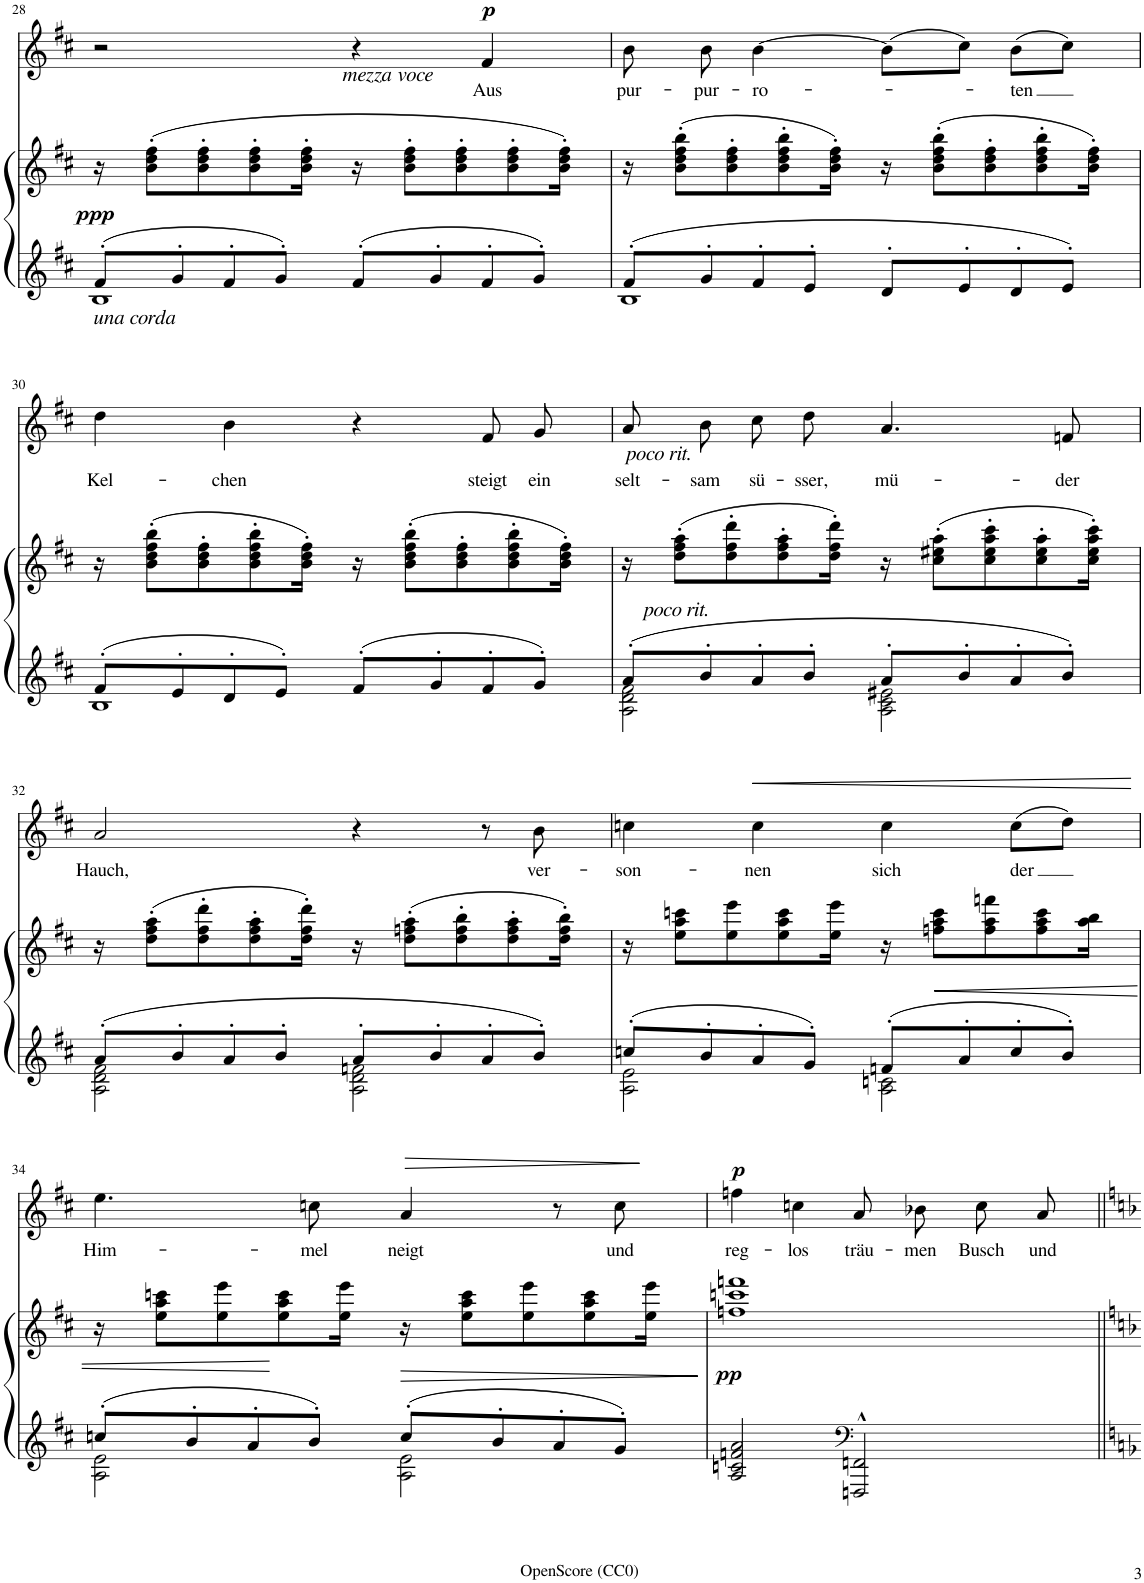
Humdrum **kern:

**kern	**kern	**dynam	**kern	**text	**dynam
*part2	*part2	*part2	*part1	*part1	*part1
*staff3	*staff2	*staff2/3	*staff1	*staff1	*staff1
*I"Piano	*	*	*I"Gesang Voice	*	*
*I'Pno	*	*	*	*	*
!!LO:PB:g=z
*clefG2	*clefG2	*	*clefG2	*	*
*k[f#c#]	*k[f#c#]	*	*k[f#c#]	*	*
*M4/4	*M4/4	*	*M4/4	*	*
*met(c)	*met(c)	*	*met(c)	*	*
=28	=28	=28	=28	=28	=28
*^	*	*	*	*	*
!LO:TX:b:i:t=una corda	!	!	!	!	!	!
!	!	!	!LO:DY:b	!	!	!
8f#'/L	1B	16r	ppp	2r	.	.
.	.	(8b\' 8dd\' 8ff#\'L	.	.	.	.
8g'/	.	.	.	.	.	.
.	.	8b\' 8dd\' 8ff#\'	.	.	.	.
8f#'/	.	.	.	.	.	.
.	.	8b\' 8dd\' 8ff#\'	.	.	.	.
8g'/J	.	.	.	.	.	.
.	.	16b\' 16dd\' 16ff#\'Jk	.	.	.	.
!	!	!	!	!LO:TX:b:i:t=mezza voce	!	!
8f#'/L	.	16r	.	4r	.	.
.	.	8b\' 8dd\' 8ff#\'L	.	.	.	.
8g'/	.	.	.	.	.	.
.	.	8b\' 8dd\' 8ff#\'	.	.	.	.
!	!	!	!	!	!LO:LY:b	!LO:DY:a
8f#'/	.	.	.	4f#/	Aus	p
.	.	8b\' 8dd\' 8ff#\'	.	.	.	.
8g'/J	.	.	.	.	.	.
.	.	16b\' 16dd\' 16ff#\'Jk)	.	.	.	.
=29	=29	=29	=29	=29	=29	=29
!	!	!	!	!	!LO:LY:b	!
8f#'/L	1B	16r	.	8b\	pur-	.
.	.	(8b\' 8dd\' 8ff#\' 8bb\'L	.	.	.	.
!	!	!	!	!	!LO:LY:b	!
8g'/	.	.	.	8b\	-pur-	.
.	.	8b\' 8dd\' 8ff#\'	.	.	.	.
!	!	!	!	!	!LO:LY:b	!
8f#'/	.	.	.	[4b\	-ro-	.
.	.	8b\' 8dd\' 8ff#\' 8bb\'	.	.	.	.
8e'/J	.	.	.	.	.	.
.	.	16b\' 16dd\' 16ff#\'Jk)	.	.	.	.
8d'/L	.	16r	.	(8b\L]	.	.
.	.	(8b\' 8dd\' 8ff#\' 8bb\'L	.	.	.	.
8e'/	.	.	.	8cc#\J)	.	.
.	.	8b\' 8dd\' 8ff#\'	.	.	.	.
!	!	!	!	!	!LO:LY:b	!
8d'/	.	.	.	(8b\L	-ten	.
.	.	8b\' 8dd\' 8ff#\' 8bb\'	.	.	.	.
8e'/J	.	.	.	8cc#\J)	.	.
.	.	16b\' 16dd\' 16ff#\'Jk)	.	.	.	.
!!LO:LB:g=z
=30	=30	=30	=30	=30	=30	=30
!	!	!	!	!	!LO:LY:b	!
8f#'/L	1B	16r	.	4dd\	Kel-	.
.	.	(8b\' 8dd\' 8ff#\' 8bb\'L	.	.	.	.
8e'/	.	.	.	.	.	.
.	.	8b\' 8dd\' 8ff#\'	.	.	.	.
!	!	!	!	!	!LO:LY:b	!
8d'/	.	.	.	4b\	-chen	.
.	.	8b\' 8dd\' 8ff#\' 8bb\'	.	.	.	.
8e'/J	.	.	.	.	.	.
.	.	16b\' 16dd\' 16ff#\'Jk)	.	.	.	.
8f#'/L	.	16r	.	4r	.	.
.	.	(8b\' 8dd\' 8ff#\' 8bb\'L	.	.	.	.
8g'/	.	.	.	.	.	.
.	.	8b\' 8dd\' 8ff#\'	.	.	.	.
!	!	!	!	!	!LO:LY:b	!
8f#'/	.	.	.	8f#/	steigt	.
.	.	8b\' 8dd\' 8ff#\' 8bb\'	.	.	.	.
!	!	!	!	!	!LO:LY:b	!
8g'/J	.	.	.	8g/	ein	.
.	.	16b\' 16dd\' 16ff#\'Jk)	.	.	.	.
=31	=31	=31	=31	=31	=31	=31
!	!	!	!	!LO:TX:b:i:t=poco rit.	!	!
!	!	!	!	!	!LO:LY:b	!
8a'/L	2A\ 2d\ 2f#\	16r	.	8a/	selt-	.
!	!	!LO:TX:b:i:t=poco rit.	!	!	!	!
.	.	(8dd\' 8ff#\' 8aa\'L	.	.	.	.
!	!	!	!	!	!LO:LY:b	!
8b'/	.	.	.	8b\	-sam	.
.	.	8dd\' 8ff#\' 8ddd\'	.	.	.	.
!	!	!	!	!	!LO:LY:b	!
8a'/	.	.	.	8cc#\	sü-	.
.	.	8dd\' 8ff#\' 8aa\'	.	.	.	.
!	!	!	!	!	!LO:LY:b	!
8b'/J	.	.	.	8dd\	-sser,	.
.	.	16dd\' 16ff#\' 16ddd\'Jk)	.	.	.	.
!	!	!	!	!	!LO:LY:b	!
8a'/L	2A\ 2c#\ 2e#X\	16r	.	4.a/	mü-	.
.	.	(8cc#\' 8ee#X\' 8aa\'L	.	.	.	.
8b'/	.	.	.	.	.	.
.	.	8cc#\' 8ee#\' 8aa\' 8ccc#\'	.	.	.	.
8a'/	.	.	.	.	.	.
.	.	8cc#\' 8ee#\' 8aa\'	.	.	.	.
!	!	!	!	!	!LO:LY:b	!
8b'/J	.	.	.	8fn/	-der	.
.	.	16cc#\' 16ee#\' 16aa\' 16ccc#\'Jk)	.	.	.	.
!!LO:LB:g=z
=32	=32	=32	=32	=32	=32	=32
!	!	!	!	!	!LO:LY:b	!
8a'/L	2A\ 2d\ 2f#\	16r	.	2a/	Hauch,	.
.	.	(8dd\' 8ff#\' 8aa\'L	.	.	.	.
8b'/	.	.	.	.	.	.
.	.	8dd\' 8ff#\' 8ddd\'	.	.	.	.
8a'/	.	.	.	.	.	.
.	.	8dd\' 8ff#\' 8aa\'	.	.	.	.
8b'/J	.	.	.	.	.	.
.	.	16dd\' 16ff#\' 16ddd\'Jk)	.	.	.	.
8a'/L	2A\ 2d\ 2fn\	16r	.	4r	.	.
.	.	(8dd\' 8ffn\' 8aa\'L	.	.	.	.
8b'/	.	.	.	.	.	.
.	.	8dd\' 8ff\' 8bb\'	.	.	.	.
8a'/	.	.	.	8r	.	.
.	.	8dd\' 8ff\' 8aa\'	.	.	.	.
!	!	!	!	!	!LO:LY:b	!
8b'/J	.	.	.	8b\	ver-	.
.	.	16dd\' 16ff\' 16bb\'Jk)	.	.	.	.
=33	=33	=33	=33	=33	=33	=33
!	!	!	!	!	!LO:LY:b	!
8ccn'/L	2A\ 2e\	16r	.	4ccn\	-son-	.
.	.	8ee\ 8aa\ 8cccn\L	.	.	.	.
8b'/	.	.	.	.	.	.
.	.	8ee\ 8eee\	.	.	.	.
!	!	!	!	!	!LO:LY:b	!LO:HP:b
8a'/	.	.	.	4cc\	-nen	<
.	.	8ee\ 8aa\ 8ccc\	.	.	.	.
8g'/J	.	.	.	.	.	.
.	.	16ee\ 16eee\Jk	.	.	.	.
!	!	!	!	!	!LO:LY:b	!
8fn'/L	2A\ 2cn\	16r	.	4cc\	sich	.
!	!	!	!LO:HP:b	!	!	!
.	.	8ffn\ 8aa\ 8ccc\L	<	.	.	.
8a'/	.	.	.	.	.	.
.	.	8ff\ 8aa\ 8fffn\	.	.	.	.
!	!	!	!	!	!LO:LY:b	!
8cc'/	.	.	.	(8cc\L	der	.
.	.	8ff\ 8aa\ 8ccc\	.	.	.	.
8b'/J	.	.	.	8dd\J)	.	.
.	.	16aa\ 16bb\Jk	.	.	.	.
*v	*v	*	*	*	*	*
.	.	.	.	.	[
!!LO:LB:g=z
=34	=34	=34	=34	=34	=34
*^	*	*	*	*	*
!	!	!	!	!	!LO:LY:b	!
8ccn'/L	2A\ 2e\	16r	.	4.ee\	Him-	.
.	.	8ee\ 8aa\ 8cccn\L	.	.	.	.
8b'/	.	.	.	.	.	.
.	.	8ee\ 8eee\	.	.	.	.
8a'/	.	.	.	.	.	.
.	.	8ee\ 8aa\ 8ccc\	[	.	.	.
!	!	!	!	!	!LO:LY:b	!
8b'/J	.	.	.	8ccn\	-mel	.
.	.	16ee\ 16eee\Jk	.	.	.	.
!	!	!	!LO:HP:b	!	!LO:LY:b	!LO:HP:b
8cc'/L	2A\ 2e\	16r	>	4a/	neigt	>
.	.	8ee\ 8aa\ 8ccc\L	.	.	.	.
8b'/	.	.	.	.	.	.
.	.	8ee\ 8eee\	.	.	.	.
8a'/	.	.	.	8r	.	.
.	.	8ee\ 8aa\ 8ccc\	.	.	.	.
!	!	!	!	!	!LO:LY:b	!
8g'/J	.	.	.	8cc\	und	]
.	.	16ee\ 16eee\Jk	.	.	.	.
*v	*v	*	*	*	*	*
.	.	]	.	.	.
=35	=35	=35	=35	=35	=35
!	!	!LO:DY:b	!	!LO:LY:b	!LO:DY:a
2A/ 2cn/ 2fn/ 2a/	1ffn 1cccn 1fffn	pp	4ffn\	reg-	p
!	!	!	!	!LO:LY:b	!
.	.	.	4ccn\	-los	.
*clefF4	*	*	*	*	*
!	!	!	!	!LO:LY:b	!
2FFFn/^^ 2FFn/^^	.	.	8a/	träu-	.
!	!	!	!	!LO:LY:b	!
.	.	.	8b-X\	-men	.
!	!	!	!	!LO:LY:b	!
.	.	.	8cc\	Busch	.
!	!	!	!	!LO:LY:b	!
.	.	.	8a/	und	.
=||	=||	=||	=||	=||	=||
*-	*-	*-	*-	*-	*-
